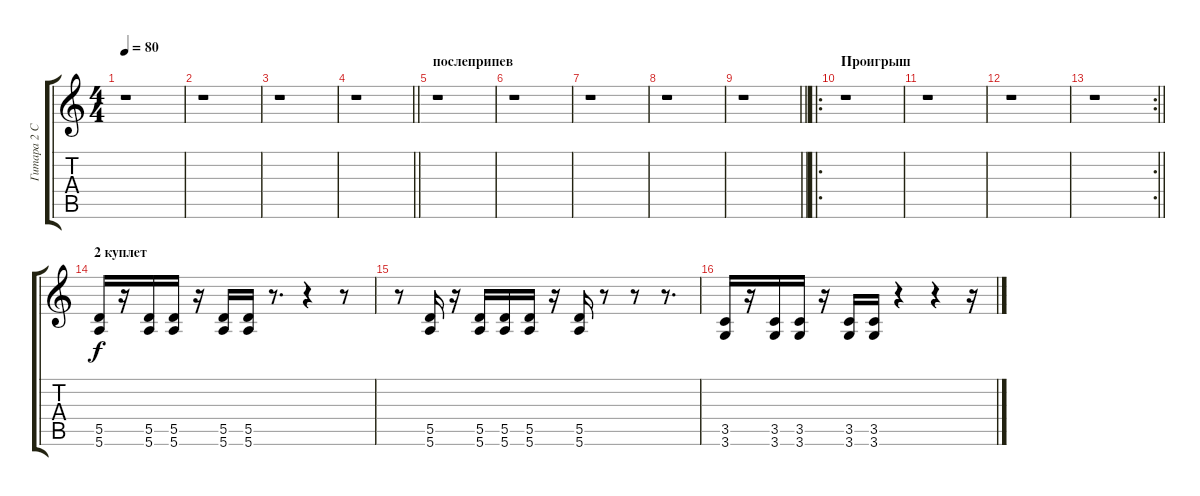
\track ("Гитара 2 Соло (с перегрузом)" "Гитара 2 С") {instrument distortionguitar}
\staff {score tabs}
\tuning (E4 B3 G3 D3 A2 E2) {hide}
\ts (4 4)
\tempo 80
\clef g2
\ks c
r.1{dy f} |
r.1 |
r.1 |
\barLineRight lightlight
r.1 |
\section ("" "послеприпев")
r.1 |
r.1 |
r.1 |
r.1 |
\barLineRight lightlight
r.1 |
\ro
\section ("" "Проигрыш")
r.1 |
r.1 |
r.1 |
\rc 2
\barLineRight lightlight
r.1 |
\section ("" "2 куплет")
(5.5 5.6).16 r.16 (5.5 5.6).16{balance 0} (5.5 5.6).16{balance 16} r.16{balance 0} (5.5 5.6).16{balance 0} (5.5 5.6).16{balance 16} r.8{d} r.4 r.8 |
r.8 (5.5 5.6).16 r.16 (5.5 5.6).16{balance 0} (5.5 5.6).16{balance 8} (5.5 5.6).16{balance 16} r.16 (5.5 5.6).16 r.8 r.8 r.8{d} |
(3.5 3.6).16 r.16 (3.5 3.6).16{balance 0} (3.5 3.6).16{balance 16} r.16 (3.5 3.6).16{balance 0} (3.5 3.6).16{balance 16} r.4 r.4 r.16
